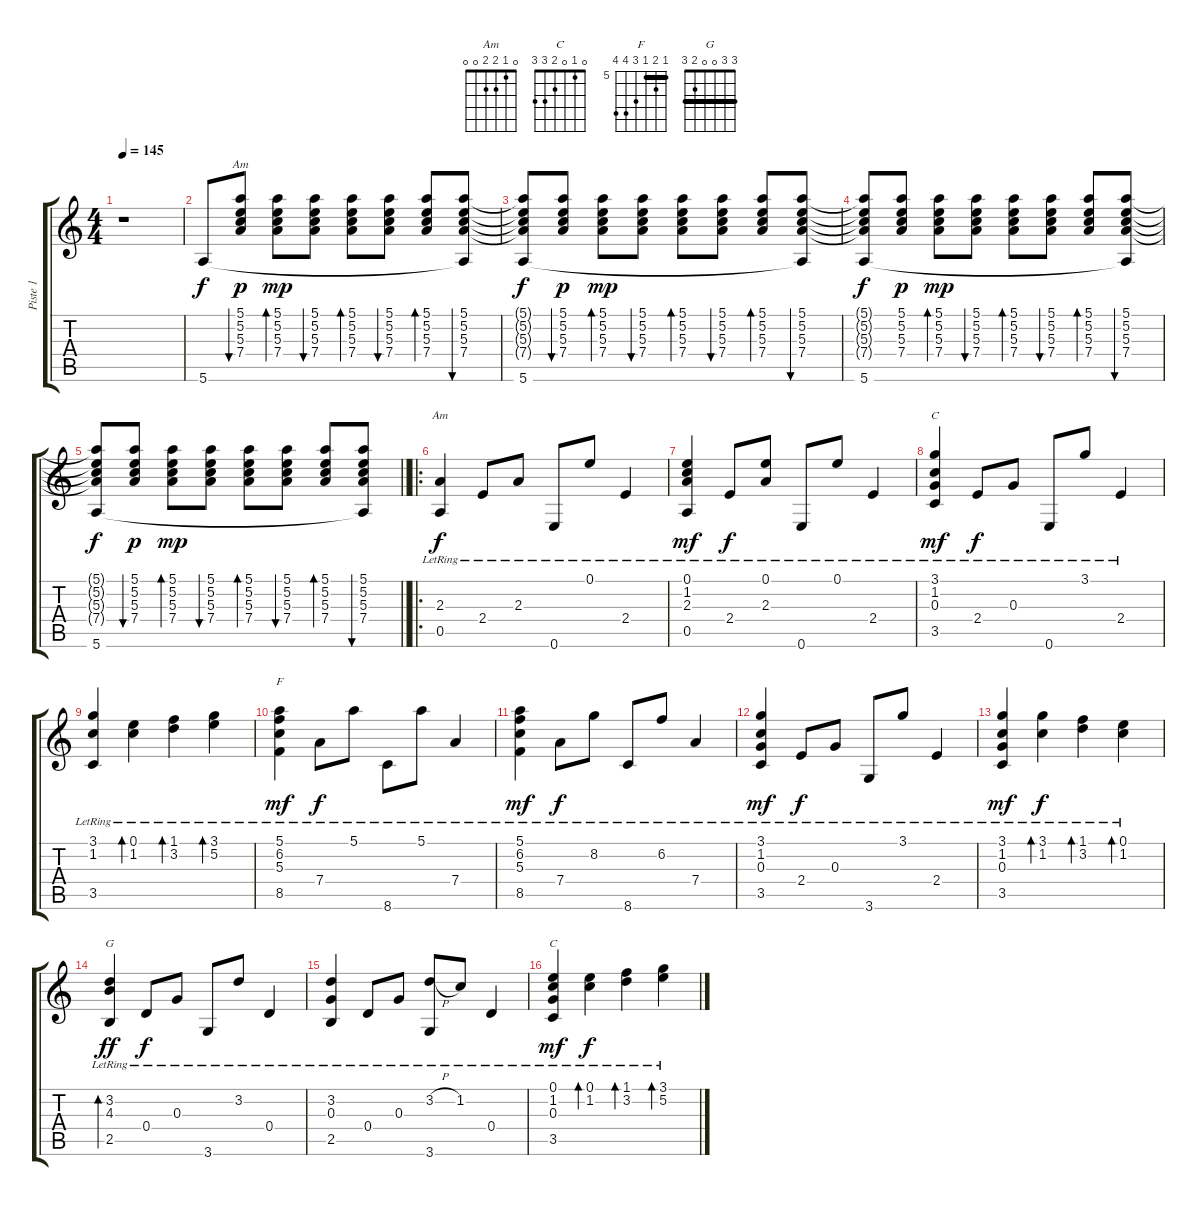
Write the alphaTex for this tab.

\track ("Piste 1" "Piste 1") {instrument acousticguitarnylon}
\staff {score tabs}
\tuning (E4 B3 G3 D3 A2 E2) {hide}
\chord ("Am" 5 5 5 7 7 5) {firstfret 5 barre 5}
\chord ("Am" 0 1 2 2 0 0)
\chord ("C" 3 1 0 2 3 3)
\chord ("F" 5 6 5 7 8 8) {firstfret 5 barre 5}
\chord ("G" 3 3 0 0 2 3) {barre 3}
\chord ("C" 0 1 0 2 3 3)
\ts (4 4)
\tempo 145
\clef g2
\ks c
r.1{dy f instrument acousticguitarnylon} |
5.6.8 (5.1 5.2 5.3 7.4).8{bu 30 ch "Am" dy p} (5.1 5.2 5.3 7.4).8{bd 30 dy mp} (5.1 5.2 5.3 7.4).8{bu 30} (5.1 5.2 5.3 7.4).8{bd 30} (5.1 5.2 5.3 7.4).8{bu 30} (5.1 5.2 5.3 7.4).8{bd 30} (5.1 5.2 5.3 7.4 5.6{t}).8{bu 30} |
(5.1{t} 5.2{t} 5.3{t} 7.4{t} 5.6).8{dy f} (5.1 5.2 5.3 7.4).8{bu 30 dy p} (5.1 5.2 5.3 7.4).8{bd 30 dy mp} (5.1 5.2 5.3 7.4).8{bu 30} (5.1 5.2 5.3 7.4).8{bd 30} (5.1 5.2 5.3 7.4).8{bu 30} (5.1 5.2 5.3 7.4).8{bd 30} (5.1 5.2 5.3 7.4 5.6{t}).8{bu 30} |
(5.1{t} 5.2{t} 5.3{t} 7.4{t} 5.6).8{dy f} (5.1 5.2 5.3 7.4).8{dy p} (5.1 5.2 5.3 7.4).8{bd 30 dy mp} (5.1 5.2 5.3 7.4).8{bu 30} (5.1 5.2 5.3 7.4).8{bd 30} (5.1 5.2 5.3 7.4).8{bu 30} (5.1 5.2 5.3 7.4).8{bd 30} (5.1 5.2 5.3 7.4 5.6{t}).8{bu 30} |
\barLineRight lightlight
(5.1{t} 5.2{t} 5.3{t} 7.4{t} 5.6).8{dy f} (5.1 5.2 5.3 7.4).8{bu 30 dy p} (5.1 5.2 5.3 7.4).8{bd 30 dy mp} (5.1 5.2 5.3 7.4).8{bu 30} (5.1 5.2 5.3 7.4).8{bd 30} (5.1 5.2 5.3 7.4).8{bu 30} (5.1 5.2 5.3 7.4).8{bd 30} (5.1 5.2 5.3 7.4 5.6{t}).8{bu 30} |
\ro
(2.3{lr} 0.5{lr}).4{ch "Am" dy f} 2.4{lr}.8 2.3{lr}.8 0.6{lr}.8 0.1{lr}.8 2.4{lr}.4 |
(0.1{lr} 1.2{lr} 2.3{lr} 0.5{lr}).4{dy mf} 2.4{lr}.8{dy f} (0.1{lr} 2.3{lr}).8 0.6{lr}.8 0.1{lr}.8 2.4{lr}.4 |
(3.1{lr} 1.2{lr} 0.3{lr} 3.5{lr}).4{ch "C" dy mf} 2.4{lr}.8{dy f} 0.3{lr}.8 0.6{lr}.8 3.1{lr}.8 2.4{lr}.4 |
(3.1{lr} 1.2{lr} 3.5{lr}).4 (0.1{lr} 1.2{lr}).4{bd 120} (1.1{lr} 3.2{lr}).4{bd 120} (3.1{lr} 5.2{lr}).4{bd 120} |
(5.1{lr} 6.2{lr} 5.3{lr} 8.5{lr}).4{ch "F" dy mf} 7.4{lr}.8{dy f} 5.1{lr}.8 8.6{lr}.8 5.1{lr}.8 7.4{lr}.4 |
(5.1{lr} 6.2{lr} 5.3{lr} 8.5{lr}).4{dy mf} 7.4{lr}.8{dy f} 8.2{lr}.8 8.6{lr}.8 6.2{lr}.8 7.4{lr}.4 |
(3.1{lr} 1.2{lr} 0.3{lr} 3.5{lr}).4{dy mf} 2.4{lr}.8{dy f} 0.3{lr}.8 3.6{lr}.8 3.1{lr}.8 2.4{lr}.4 |
(3.1{lr} 1.2{lr} 0.3{lr} 3.5{lr}).4{dy mf} (3.1{lr} 1.2{lr}).4{bd 120 dy f} (1.1{lr} 3.2{lr}).4{bd 120} (0.1{lr} 1.2{lr}).4{bd 120} |
(3.2{lr} 4.3{lr} 2.5{lr}).4{bd 120 ch "G" dy ff} 0.4{lr}.8{dy f} 0.3{lr}.8 3.6{lr}.8 3.2{lr}.8 0.4{lr}.4 |
(3.2{lr} 0.3{lr} 2.5{lr}).4 0.4{lr}.8 0.3{lr}.8 (3.2{h} 3.6{lr}).8 1.2{lr}.8 0.4{lr}.4 |
(0.1{lr} 1.2{lr} 0.3{lr} 3.5{lr}).4{ch "C" dy mf} (0.1{lr} 1.2).4{bd 120 dy f} (1.1{lr} 3.2{lr}).4{bd 120} (3.1{lr} 5.2{lr}).4{bd 120}
